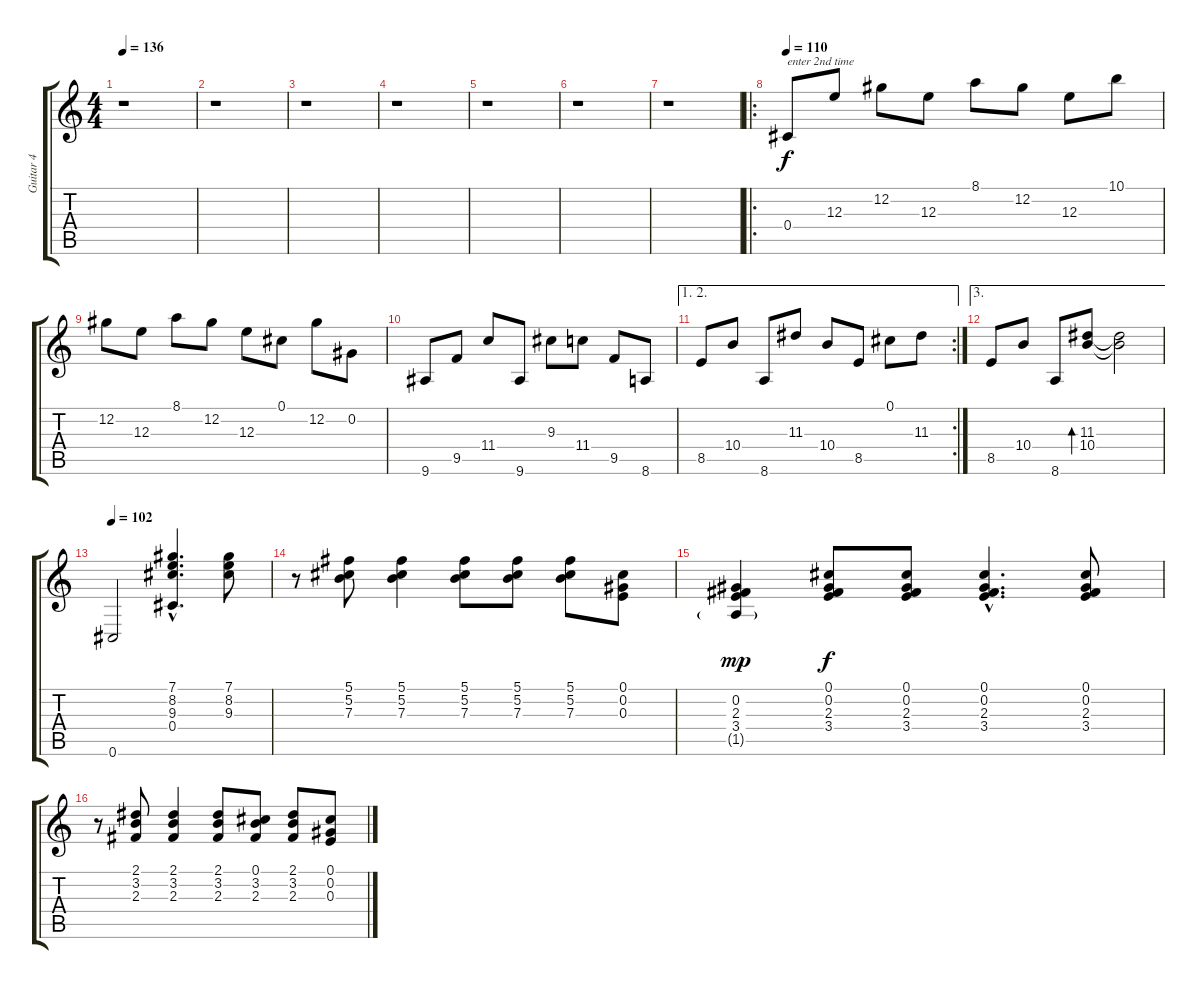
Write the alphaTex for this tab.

\track ("Guitar 4" "Guitar 4") {instrument acousticguitarsteel}
\staff {score tabs}
\tuning (Db4 Ab3 E3 Db3 Ab2 Db2) {hide}
\ts (4 4)
\tempo 136
\clef g2
\ks c
r.1{dy f} |
r.1 |
r.1 |
r.1 |
r.1 |
r.1 |
r.1 |
\ro
\tempo 110
0.4.8{txt "enter 2nd time"} 12.3.8 12.2.8 12.3.8 8.1.8 12.2.8 12.3.8 10.1.8 |
12.2.8 12.3.8 8.1.8 12.2.8 12.3.8 0.1.8 12.2.8 0.2.8 |
9.6.8 9.5.8 11.4.8 9.6.8 9.3.8 11.4.8 9.5.8 8.6.8 |
\ae (1 2)
\rc 2
8.5.8 10.4.8 8.6.8 11.3.8 10.4.8 8.5.8 0.1.8 11.3.8 |
\ae 3
8.5.8 10.4.8 8.6.8 (11.3 10.4).8{bd 60} (11.3{t} 10.4{t}).2 |
\tempo 102
0.6.2 (7.1{hac} 8.2{hac} 9.3{hac} 0.4{hac}).4{d} (7.1 8.2 9.3).8 |
r.8 (5.1 5.2 7.3).8 (5.1 5.2 7.3).4 (5.1 5.2 7.3).8 (5.1 5.2 7.3).8 (5.1 5.2 7.3).8 (0.1 0.2 0.3).8 |
(0.2 2.3 3.4 1.5{g}).4{dy mp} (0.1 0.2 2.3 3.4).8{dy f} (0.1 0.2 2.3 3.4).8 (0.1{hac} 0.2{hac} 2.3{hac} 3.4{hac}).4{d} (0.1 0.2 2.3 3.4).8 |
r.8 (2.1 3.2 2.3).8 (2.1 3.2 2.3).4 (2.1 3.2 2.3).8 (0.1 3.2 2.3).8 (2.1 3.2 2.3).8 (0.1 0.2 0.3).8
